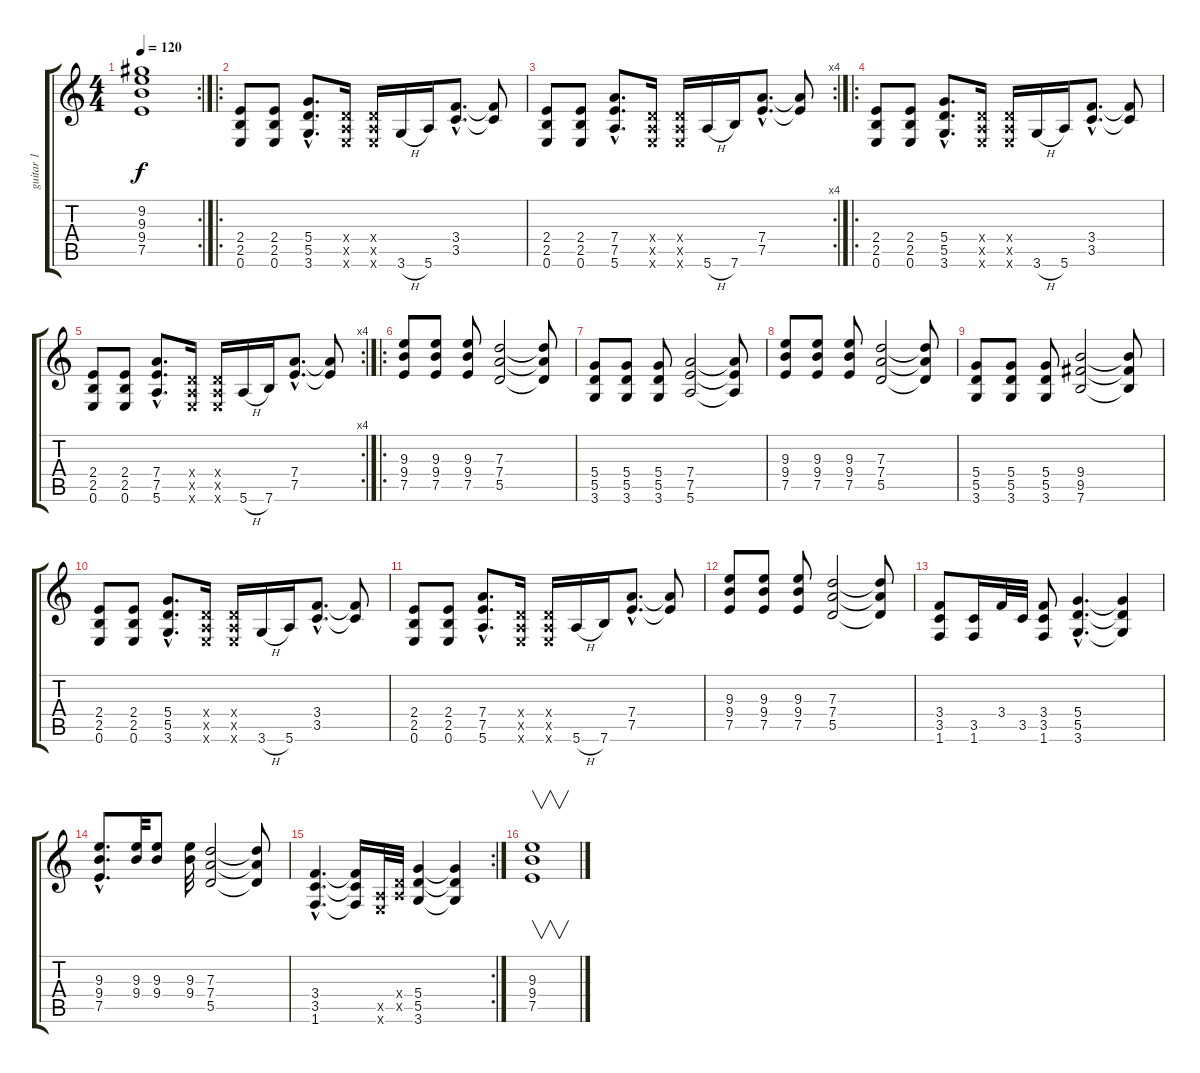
\track ("guitar 1" "guitar 1") {instrument acousticguitarsteel}
\staff {score tabs}
\tuning (E4 B3 G3 D3 A2 E2) {hide}
\rc 2
\ts (4 4)
\tempo 120
\clef g2
\ks c
(9.2{t} 9.3{t} 9.4{t} 7.5{t}).1{dy f} |
\ro
(2.4 2.5 0.6).8 (2.4 2.5 0.6).8 (5.4{hac} 5.5{hac} 3.6{hac}).8{d} (0.4{x} 0.5{x} 0.6{x}).16 (0.4{x} 0.5{x} 0.6{x}).16 3.6{h}.16 5.6.16 (3.4{hac} 3.5{hac}).8{d} (3.4{t} 3.5{t}).8 |
\rc 4
(2.4 2.5 0.6).8 (2.4 2.5 0.6).8 (7.4{hac} 7.5{hac} 5.6{hac}).8{d} (0.4{x} 0.5{x} 0.6{x}).16 (0.4{x} 0.5{x} 0.6{x}).16 5.6{h}.16 7.6.16 (7.4{hac} 7.5{hac}).8{d} (7.4{t} 7.5{t}).8 |
\ro
(2.4 2.5 0.6).8 (2.4 2.5 0.6).8 (5.4{hac} 5.5{hac} 3.6{hac}).8{d} (0.4{x} 0.5{x} 0.6{x}).16 (0.4{x} 0.5{x} 0.6{x}).16 3.6{h}.16 5.6.16 (3.4{hac} 3.5{hac}).8{d} (3.4{t} 3.5{t}).8 |
\rc 4
(2.4 2.5 0.6).8 (2.4 2.5 0.6).8 (7.4{hac} 7.5{hac} 5.6{hac}).8{d} (0.4{x} 0.5{x} 0.6{x}).16 (0.4{x} 0.5{x} 0.6{x}).16 5.6{h}.16 7.6.16 (7.4{hac} 7.5{hac}).8{d} (7.4{t} 7.5{t}).8 |
\ro
(9.3 9.4 7.5).8 (9.3 9.4 7.5).8 (9.3 9.4 7.5).8 (7.3 7.4 5.5).2 (7.3{t} 7.4{t} 5.5{t}).8 |
(5.4 5.5 3.6).8 (5.4 5.5 3.6).8 (5.4 5.5 3.6).8 (7.4 7.5 5.6).2 (7.4{t} 7.5{t} 5.6{t}).8 |
(9.3 9.4 7.5).8 (9.3 9.4 7.5).8 (9.3 9.4 7.5).8 (7.3 7.4 5.5).2 (7.3{t} 7.4{t} 5.5{t}).8 |
(5.4 5.5 3.6).8 (5.4 5.5 3.6).8 (5.4 5.5 3.6).8 (9.4 9.5 7.6).2 (9.4{t} 9.5{t} 7.6{t}).8 |
(2.4 2.5 0.6).8 (2.4 2.5 0.6).8 (5.4{hac} 5.5{hac} 3.6{hac}).8{d} (0.4{x} 0.5{x} 0.6{x}).16 (0.4{x} 0.5{x} 0.6{x}).16 3.6{h}.16 5.6.16 (3.4{hac} 3.5{hac}).8{d} (3.4{t} 3.5{t}).8 |
(2.4 2.5 0.6).8 (2.4 2.5 0.6).8 (7.4{hac} 7.5{hac} 5.6{hac}).8{d} (0.4{x} 0.5{x} 0.6{x}).16 (0.4{x} 0.5{x} 0.6{x}).16 5.6{h}.16 7.6.16 (7.4{hac} 7.5{hac}).8{d} (7.4{t} 7.5{t}).8 |
(9.3 9.4 7.5).8 (9.3 9.4 7.5).8 (9.3 9.4 7.5).8 (7.3 7.4 5.5).2 (7.3{t} 7.4{t} 5.5{t}).8 |
(3.4 3.5 1.6).8 (3.5 1.6).16 3.4.32 3.5.32 (3.4 3.5 1.6).8 (5.4{hac} 5.5{hac} 3.6{hac}).4{d} (5.4{t} 5.5{t} 3.6{t}).4 |
(9.3{hac} 9.4{hac} 7.5{hac}).8{d} (9.3 9.4).32 (9.3 9.4).8 (9.3 9.4).32 (7.3 7.4 5.5).2 (7.3{t} 7.4{t} 5.5{t}).8 |
\rc 2
(3.4{hac} 3.5{hac} 1.6{hac}).4{d} (3.4{t} 3.5{t} 1.6{t}).16 (0.5{x} 0.6{x}).32 (0.4{x} 0.5{x}).32 (5.4 5.5 3.6).4 (5.4{t} 5.5{t} 3.6{t}).4 |
(9.3 9.4 7.5).1{v}
